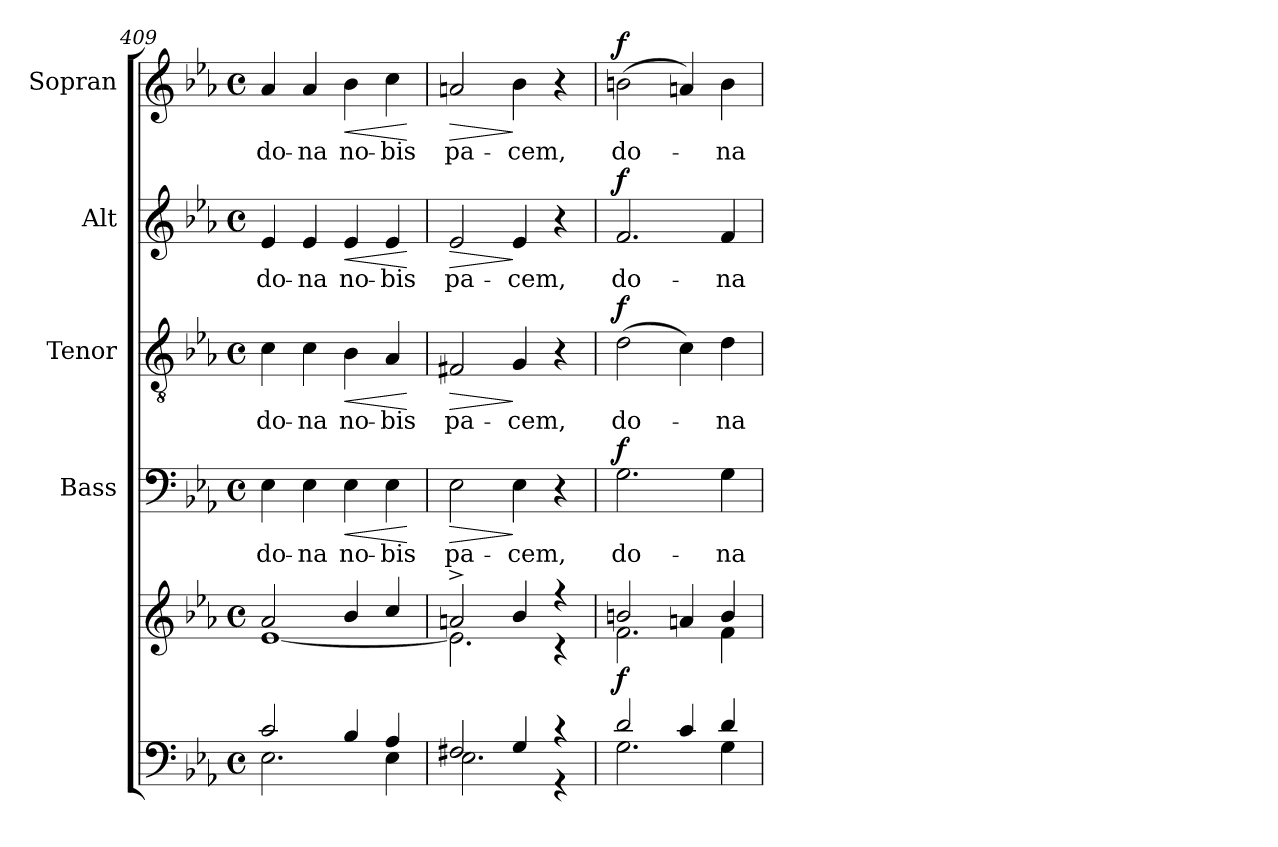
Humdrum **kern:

**kern	**kern	**dynam	**kern	**text	**dynam	**kern	**text	**dynam	**kern	**text	**dynam	**kern	**text	**dynam
*part5	*part5	*part5	*part4	*part4	*part4	*part3	*part3	*part3	*part2	*part2	*part2	*part1	*part1	*part1
*staff6	*staff5	*staff5/6	*staff4	*staff4	*staff4	*staff3	*staff3	*staff3	*staff2	*staff2	*staff2	*staff1	*staff1	*staff1
*	*	*	*I"Bass	*	*	*I"Tenor	*	*	*I"Alt	*	*	*I"Sopran	*	*
*	*	*	*I'B.	*	*	*I'T.	*	*	*I'A.	*	*	*I'S.	*	*
*clefF4	*clefG2	*	*clefF4	*	*	*clefGv2	*	*	*clefG2	*	*	*clefG2	*	*
*k[b-e-a-]	*k[b-e-a-]	*	*k[b-e-a-]	*	*	*k[b-e-a-]	*	*	*k[b-e-a-]	*	*	*k[b-e-a-]	*	*
*E-:	*E-:	*	*E-:	*	*	*E-:	*	*	*E-:	*	*	*E-:	*	*
*M4/4	*M4/4	*	*M4/4	*	*	*M4/4	*	*	*M4/4	*	*	*M4/4	*	*
*met(c)	*met(c)	*	*met(c)	*	*	*met(c)	*	*	*met(c)	*	*	*met(c)	*	*
=409	=409	=409	=409	=409	=409	=409	=409	=409	=409	=409	=409	=409	=409	=409
*^	*^	*	*	*	*	*	*	*	*	*	*	*	*	*
!	!	!	!	!	!	!LO:LY:b	!	!	!LO:LY:b	!	!	!LO:LY:b	!	!	!LO:LY:b	!
2c/	2.E-\	2a-/	[<1e-	.	4E-\	do-	.	4c\	do-	.	4e-/	do-	.	4a-/	do-	.
!	!	!	!	!	!	!LO:LY:b	!	!	!LO:LY:b	!	!	!LO:LY:b	!	!	!LO:LY:b	!
.	.	.	.	.	4E-\	-na	.	4c\	-na	.	4e-/	-na	.	4a-/	-na	.
!	!	!	!	!	!	!LO:LY:b	!LO:HP:b	!	!LO:LY:b	!LO:HP:b	!	!LO:LY:b	!LO:HP:b	!	!LO:LY:b	!LO:HP:b
4B-/	.	4b-/	.	.	4E-\	no-	<	4B-\	no-	<	4e-/	no-	<	4b-\	no-	<
!	!	!	!	!	!	!LO:LY:b	!	!	!LO:LY:b	!	!	!LO:LY:b	!	!	!LO:LY:b	!
4A-/	4E-\	4cc/	.	.	4E-\	-bis	.	4A-/	-bis	.	4e-/	-bis	.	4cc\	-bis	.
*v	*v	*	*	*	*	*	*	*	*	*	*	*	*	*	*	*
*	*v	*v	*	*	*	*	*	*	*	*	*	*	*	*	*
.	.	.	.	.	[	.	.	[	.	.	[	.	.	[
!!LO:LB:g=z
=410	=410	=410	=410	=410	=410	=410	=410	=410	=410	=410	=410	=410	=410	=410
*^	*^	*	*	*	*	*	*	*	*	*	*	*	*	*
!	!	!	!	!	!	!LO:LY:b	!LO:HP:b	!	!LO:LY:b	!LO:HP:b	!	!LO:LY:b	!LO:HP:b	!	!LO:LY:b	!LO:HP:b
2F#X/	2.E-\	2an^>/	2.e-\]	.	2E-\	pa-	>	2F#X/	pa-	>	2e-/	pa-	>	2an/	pa-	>
!	!	!	!	!	!	!LO:LY:b	!	!	!LO:LY:b	!	!	!LO:LY:b	!	!	!LO:LY:b	!
4G/	.	4b-/	.	.	4E-\	-cem,	]	4G/	-cem,	]	4e-/	-cem,	]	4b-\	-cem,	]
4r	4r	4r	4r	.	4r	.	.	4r	.	.	4r	.	.	4r	.	.
=411	=411	=411	=411	=411	=411	=411	=411	=411	=411	=411	=411	=411	=411	=411	=411	=411
!	!	!	!	!LO:DY:b	!	!LO:LY:b	!LO:DY:a	!	!LO:LY:b	!LO:DY:a	!	!LO:LY:b	!LO:DY:a	!	!LO:LY:b	!LO:DY:a
2d/	2.G\	2bn/	2.f\	f	2.G\	do-	f	(>2d\	do-	f	2.f/	do-	f	(>2bn\	do-	f
4c/	.	4an/	.	.	.	.	.	4c\)	.	.	.	.	.	4an/)	.	.
!	!	!	!	!	!	!LO:LY:b	!	!	!LO:LY:b	!	!	!LO:LY:b	!	!	!LO:LY:b	!
4d/	4G\	4b/	4f\	.	4G\	-na	.	4d\	-na	.	4f/	-na	.	4b\	-na	.
*v	*v	*	*	*	*	*	*	*	*	*	*	*	*	*	*	*
*	*v	*v	*	*	*	*	*	*	*	*	*	*	*	*	*
=	=	=	=	=	=	=	=	=	=	=	=	=	=	=
*-	*-	*-	*-	*-	*-	*-	*-	*-	*-	*-	*-	*-	*-	*-
